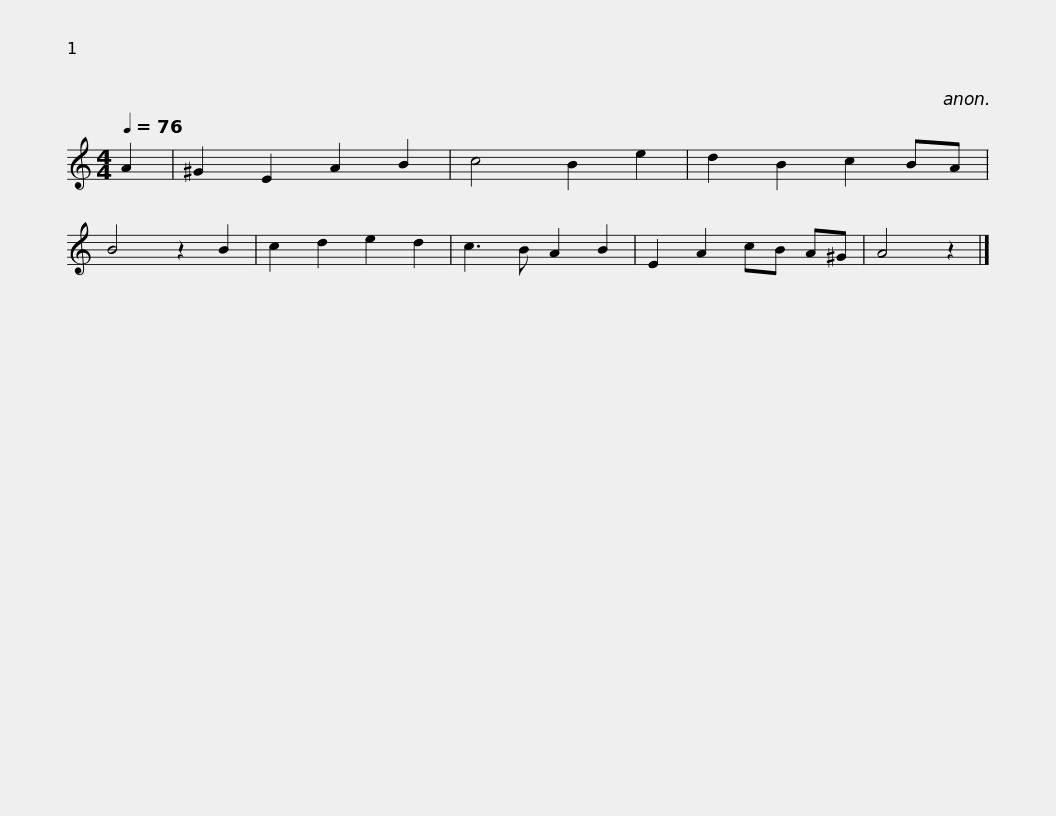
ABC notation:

X:1
L:1/8
Q:1/4=76
M:4/4
I:linebreak $
K:C
V:1 treble
V:1
 A2 | ^G2 E2 A2 B2 | c4 B2 e2 | d2 B2 c2 BA | B4 z2 B2 | %5
 c2 d2 e2 d2 | c3 B A2 B2 | E2 A2 cB A^G | A4 z2 |] %9
